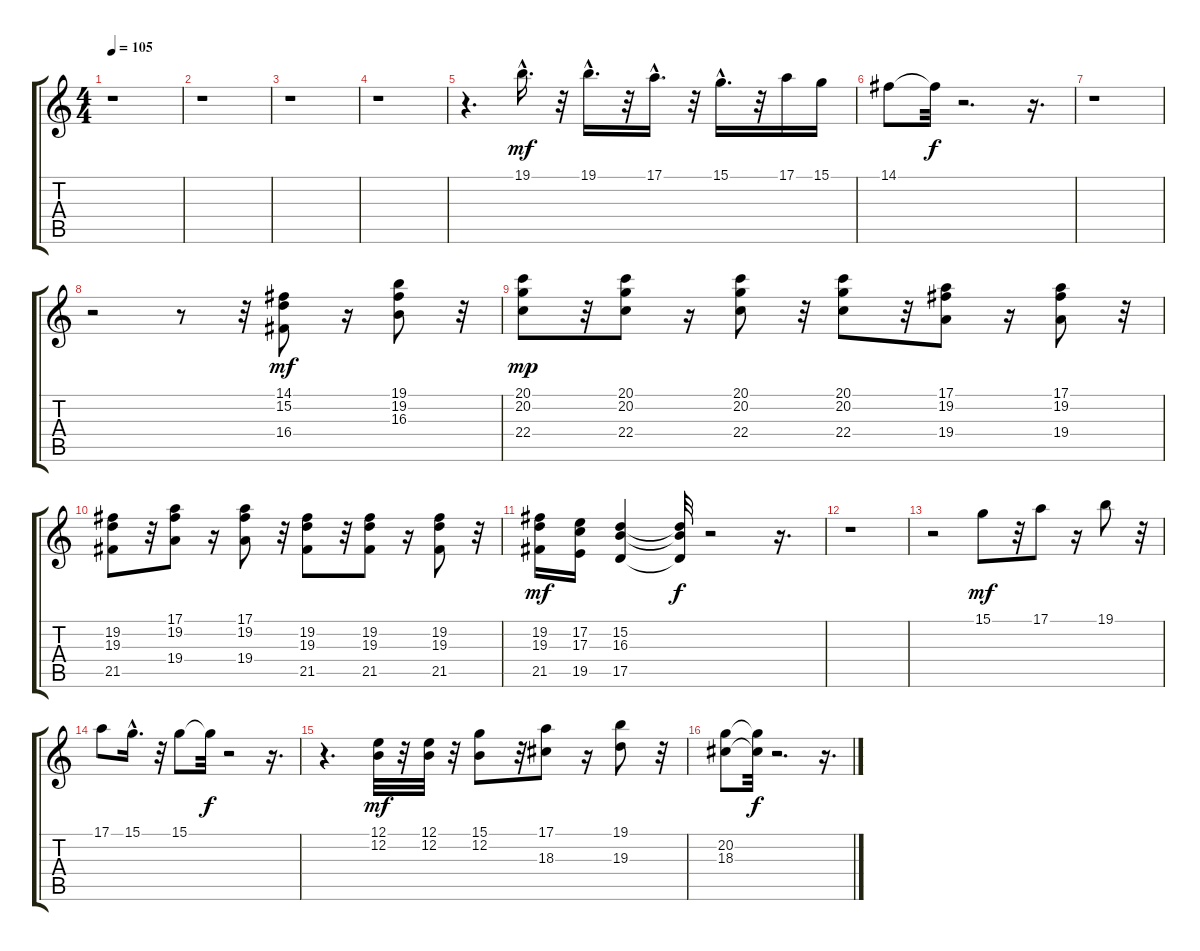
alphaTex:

\track "" {instrument synthvoice}
\staff {score tabs}
\tuning (E4 B3 G3 D3 A2 E2) {hide}
\ts (4 4)
\tempo 105
\clef g2
\ks c
r.1{dy f} |
r.1 |
r.1 |
r.1 |
r.4{d} 19.1{hac}.16{d dy mf} r.32 19.1{hac}.16{d} r.32 17.1{hac}.16{d} r.32 15.1{hac}.16{d} r.32 17.1.16 15.1.16 |
14.1.8 14.1{t}.32{dy f} r.2{d} r.16{d} |
r.1 |
r.2 r.8 r.32 (14.1 15.2 16.4).8{dy mf} r.16 (19.1 19.2 16.3).8 r.32 |
(20.1 20.2 22.4).8{dy mp} r.32 (20.1 20.2 22.4).8 r.16 (20.1 20.2 22.4).8 r.32 (20.1 20.2 22.4).8 r.32 (17.1 19.2 19.4).8 r.16 (17.1 19.2 19.4).8 r.32 |
(19.2 19.3 21.5).8 r.32 (17.1 19.2 19.4).8 r.16 (17.1 19.2 19.4).8 r.32 (19.2 19.3 21.5).8 r.32 (19.2 19.3 21.5).8 r.16 (19.2 19.3 21.5).8 r.32 |
(19.2 19.3 21.5).16{dy mf} (17.2 17.3 19.5).16 (15.2 16.3 17.5).4 (15.2{t} 16.3{t} 17.5{t}).32{dy f} r.2 r.16{d} |
r.1 |
r.2 15.1.8{dy mf} r.32 17.1.8 r.16 19.1.8 r.32 |
17.1.8 15.1{hac}.16{d} r.32 15.1.8 15.1{t}.32{dy f} r.2 r.16{d} |
r.4{d} (12.1 12.2).32{dy mf} r.32 (12.1 12.2).32 r.32 (15.1 12.2).8 r.32 (17.1 18.3).8 r.16 (19.1 19.3).8 r.32 |
(20.2 18.3).8 (20.2{t} 18.3{t}).32{dy f} r.2{d} r.16{d}
